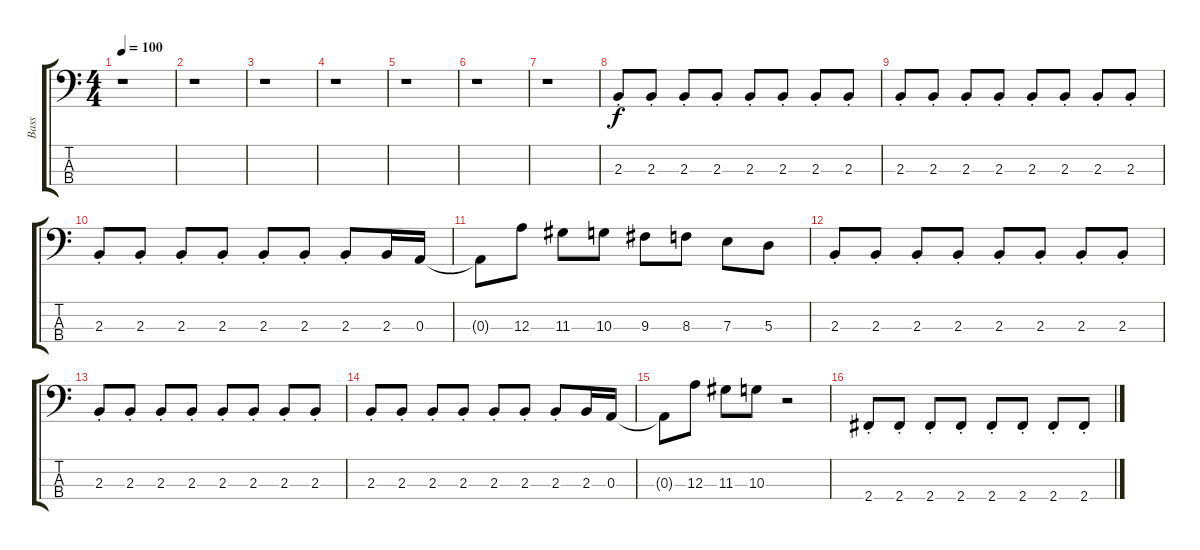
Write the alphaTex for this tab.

\track ("Bass" "Bass") {instrument electricbassfinger}
\staff {score tabs}
\tuning (G2 D2 A1 E1) {hide}
\ts (4 4)
\tempo 100
\clef f4
\ks c
r.1{dy f instrument electricbassfinger} |
r.1 |
r.1 |
r.1 |
r.1 |
r.1 |
r.1 |
2.3{st}.8 2.3{st}.8 2.3{st}.8 2.3{st}.8 2.3{st}.8 2.3{st}.8 2.3{st}.8 2.3{st}.8 |
2.3{st}.8 2.3{st}.8 2.3{st}.8 2.3{st}.8 2.3{st}.8 2.3{st}.8 2.3{st}.8 2.3{st}.8 |
2.3{st}.8 2.3{st}.8 2.3{st}.8 2.3{st}.8 2.3{st}.8 2.3{st}.8 2.3{st}.8 2.3.16 0.3.16 |
0.3{t}.8 12.3.8 11.3.8 10.3.8 9.3.8 8.3.8 7.3.8 5.3.8 |
2.3{st}.8 2.3{st}.8 2.3{st}.8 2.3{st}.8 2.3{st}.8 2.3{st}.8 2.3{st}.8 2.3{st}.8 |
2.3{st}.8 2.3{st}.8 2.3{st}.8 2.3{st}.8 2.3{st}.8 2.3{st}.8 2.3{st}.8 2.3{st}.8 |
2.3{st}.8 2.3{st}.8 2.3{st}.8 2.3{st}.8 2.3{st}.8 2.3{st}.8 2.3{st}.8 2.3.16 0.3.16 |
0.3{t}.8 12.3.8 11.3.8 10.3.8 r.2 |
2.4{st}.8 2.4{st}.8 2.4{st}.8 2.4{st}.8 2.4{st}.8 2.4{st}.8 2.4{st}.8 2.4{st}.8
